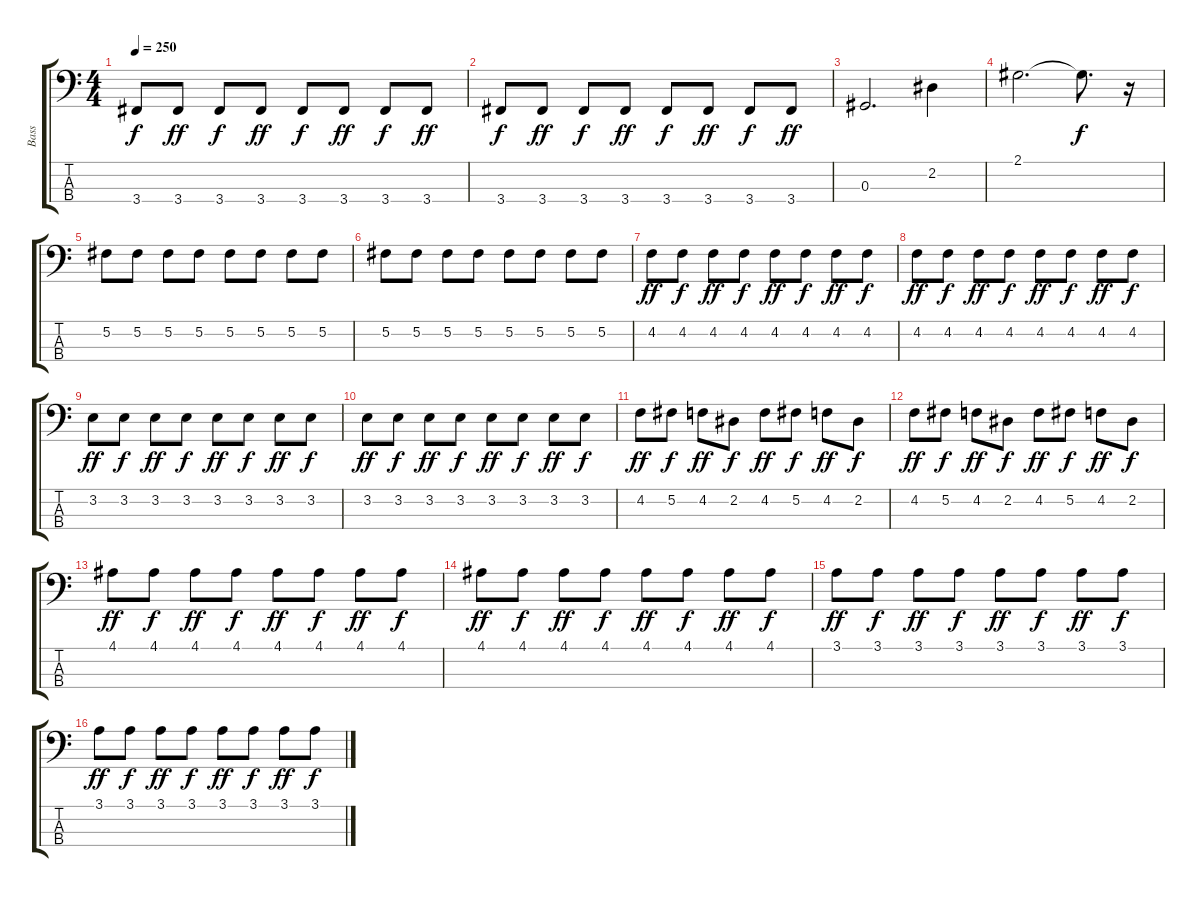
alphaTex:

\track ("Bass" "Bass") {instrument electricbasspick}
\staff {score tabs}
\tuning (Gb2 Db2 Ab1 Eb1) {hide}
\ts (4 4)
\tempo 250
\clef f4
\ks c
3.4.8{dy f} 3.4.8{dy ff} 3.4.8{dy f} 3.4.8{dy ff} 3.4.8{dy f} 3.4.8{dy ff} 3.4.8{dy f} 3.4.8{dy ff} |
3.4.8{dy f} 3.4.8{dy ff} 3.4.8{dy f} 3.4.8{dy ff} 3.4.8{dy f} 3.4.8{dy ff} 3.4.8{dy f} 3.4.8{dy ff} |
0.3.2{d} 2.2.4 |
2.1.2{d} 2.1{t}.8{d dy f} r.16 |
5.2.8 5.2.8 5.2.8 5.2.8 5.2.8 5.2.8 5.2.8 5.2.8 |
5.2.8 5.2.8 5.2.8 5.2.8 5.2.8 5.2.8 5.2.8 5.2.8 |
4.2.8{dy ff} 4.2.8{dy f} 4.2.8{dy ff} 4.2.8{dy f} 4.2.8{dy ff} 4.2.8{dy f} 4.2.8{dy ff} 4.2.8{dy f} |
4.2.8{dy ff} 4.2.8{dy f} 4.2.8{dy ff} 4.2.8{dy f} 4.2.8{dy ff} 4.2.8{dy f} 4.2.8{dy ff} 4.2.8{dy f} |
3.2.8{dy ff} 3.2.8{dy f} 3.2.8{dy ff} 3.2.8{dy f} 3.2.8{dy ff} 3.2.8{dy f} 3.2.8{dy ff} 3.2.8{dy f} |
3.2.8{dy ff} 3.2.8{dy f} 3.2.8{dy ff} 3.2.8{dy f} 3.2.8{dy ff} 3.2.8{dy f} 3.2.8{dy ff} 3.2.8{dy f} |
4.2.8{dy ff} 5.2.8{dy f} 4.2.8{dy ff} 2.2.8{dy f} 4.2.8{dy ff} 5.2.8{dy f} 4.2.8{dy ff} 2.2.8{dy f} |
4.2.8{dy ff} 5.2.8{dy f} 4.2.8{dy ff} 2.2.8{dy f} 4.2.8{dy ff} 5.2.8{dy f} 4.2.8{dy ff} 2.2.8{dy f} |
4.1.8{dy ff} 4.1.8{dy f} 4.1.8{dy ff} 4.1.8{dy f} 4.1.8{dy ff} 4.1.8{dy f} 4.1.8{dy ff} 4.1.8{dy f} |
4.1.8{dy ff} 4.1.8{dy f} 4.1.8{dy ff} 4.1.8{dy f} 4.1.8{dy ff} 4.1.8{dy f} 4.1.8{dy ff} 4.1.8{dy f} |
3.1.8{dy ff} 3.1.8{dy f} 3.1.8{dy ff} 3.1.8{dy f} 3.1.8{dy ff} 3.1.8{dy f} 3.1.8{dy ff} 3.1.8{dy f} |
3.1.8{dy ff} 3.1.8{dy f} 3.1.8{dy ff} 3.1.8{dy f} 3.1.8{dy ff} 3.1.8{dy f} 3.1.8{dy ff} 3.1.8{dy f}
